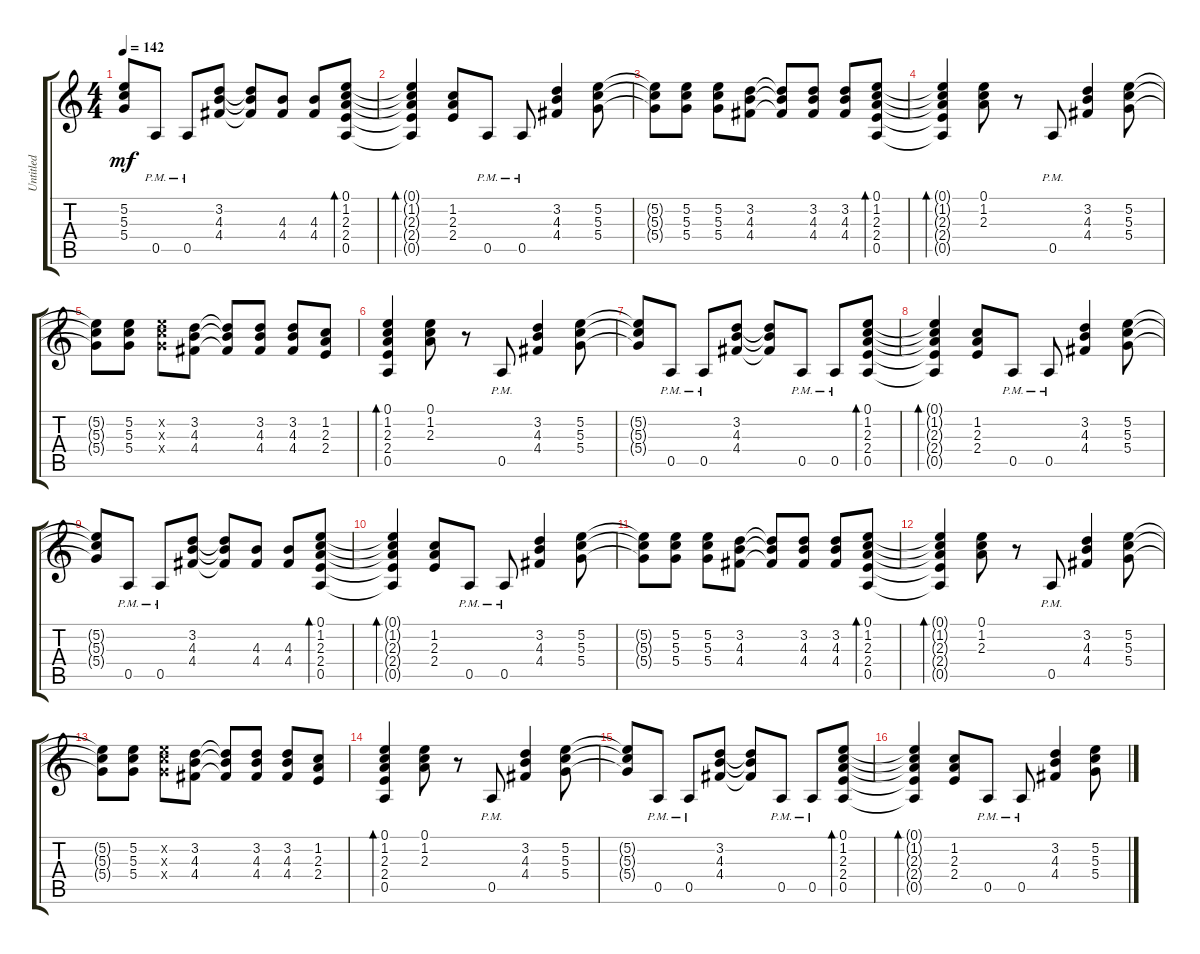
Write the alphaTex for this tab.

\track ("Untitled" "Untitled") {instrument distortionguitar}
\staff {score tabs}
\tuning (E4 B3 G3 D3 A2 E2) {hide}
\ts (4 4)
\tempo 142
\clef g2
\ks c
(5.2{t} 5.3{t} 5.4{t}).8{dy mf} 0.5{pm}.8 0.5{pm}.8 (3.2 4.3 4.4).8 (3.2{t} 4.3{t} 4.4{t}).8 (4.3 4.4).8 (4.3 4.4).8 (0.1 1.2 2.3 2.4 0.5).8{bd 30} |
(0.1{t} 1.2{t} 2.3{t} 2.4{t} 0.5{t}).4{bd 30} (1.2 2.3 2.4).8 0.5{pm}.8 0.5{pm}.8 (3.2 4.3 4.4).4 (5.2 5.3 5.4).8 |
(5.2{t} 5.3{t} 5.4{t}).8 (5.2 5.3 5.4).8 (5.2 5.3 5.4).8 (3.2 4.3 4.4).8 (3.2{t} 4.3{t} 4.4{t}).8 (3.2 4.3 4.4).8 (3.2 4.3 4.4).8 (0.1 1.2 2.3 2.4 0.5).8{bd 30} |
(0.1{t} 1.2{t} 2.3{t} 2.4{t} 0.5{t}).4{bd 30} (0.1 1.2 2.3).8 r.8 0.5{pm}.8 (3.2 4.3 4.4).4 (5.2 5.3 5.4).8 |
(5.2{t} 5.3{t} 5.4{t}).8 (5.2 5.3 5.4).8 (5.2{x} 5.3{x} 5.4{x}).8 (3.2 4.3 4.4).8 (3.2{t} 4.3{t} 4.4{t}).8 (3.2 4.3 4.4).8 (3.2 4.3 4.4).8 (1.2 2.3 2.4).8 |
(0.1 1.2 2.3 2.4 0.5).4{bd 30} (0.1 1.2 2.3).8 r.8 0.5{pm}.8 (3.2 4.3 4.4).4 (5.2 5.3 5.4).8 |
(5.2{t} 5.3{t} 5.4{t}).8 0.5{pm}.8 0.5{pm}.8 (3.2 4.3 4.4).8 (3.2{t} 4.3{t} 4.4{t}).8 0.5{pm}.8 0.5{pm}.8 (0.1 1.2 2.3 2.4 0.5).8{bd 30} |
(0.1{t} 1.2{t} 2.3{t} 2.4{t} 0.5{t}).4{bd 30} (1.2 2.3 2.4).8 0.5{pm}.8 0.5{pm}.8 (3.2 4.3 4.4).4 (5.2 5.3 5.4).8 |
(5.2{t} 5.3{t} 5.4{t}).8 0.5{pm}.8 0.5{pm}.8 (3.2 4.3 4.4).8 (3.2{t} 4.3{t} 4.4{t}).8 (4.3 4.4).8 (4.3 4.4).8 (0.1 1.2 2.3 2.4 0.5).8{bd 30} |
(0.1{t} 1.2{t} 2.3{t} 2.4{t} 0.5{t}).4{bd 30} (1.2 2.3 2.4).8 0.5{pm}.8 0.5{pm}.8 (3.2 4.3 4.4).4 (5.2 5.3 5.4).8 |
(5.2{t} 5.3{t} 5.4{t}).8 (5.2 5.3 5.4).8 (5.2 5.3 5.4).8 (3.2 4.3 4.4).8 (3.2{t} 4.3{t} 4.4{t}).8 (3.2 4.3 4.4).8 (3.2 4.3 4.4).8 (0.1 1.2 2.3 2.4 0.5).8{bd 30} |
(0.1{t} 1.2{t} 2.3{t} 2.4{t} 0.5{t}).4{bd 30} (0.1 1.2 2.3).8 r.8 0.5{pm}.8 (3.2 4.3 4.4).4 (5.2 5.3 5.4).8 |
(5.2{t} 5.3{t} 5.4{t}).8 (5.2 5.3 5.4).8 (5.2{x} 5.3{x} 5.4{x}).8 (3.2 4.3 4.4).8 (3.2{t} 4.3{t} 4.4{t}).8 (3.2 4.3 4.4).8 (3.2 4.3 4.4).8 (1.2 2.3 2.4).8 |
(0.1 1.2 2.3 2.4 0.5).4{bd 30} (0.1 1.2 2.3).8 r.8 0.5{pm}.8 (3.2 4.3 4.4).4 (5.2 5.3 5.4).8 |
(5.2{t} 5.3{t} 5.4{t}).8 0.5{pm}.8 0.5{pm}.8 (3.2 4.3 4.4).8 (3.2{t} 4.3{t} 4.4{t}).8 0.5{pm}.8 0.5{pm}.8 (0.1 1.2 2.3 2.4 0.5).8{bd 30} |
(0.1{t} 1.2{t} 2.3{t} 2.4{t} 0.5{t}).4{bd 30} (1.2 2.3 2.4).8 0.5{pm}.8 0.5{pm}.8 (3.2 4.3 4.4).4 (5.2 5.3 5.4).8
